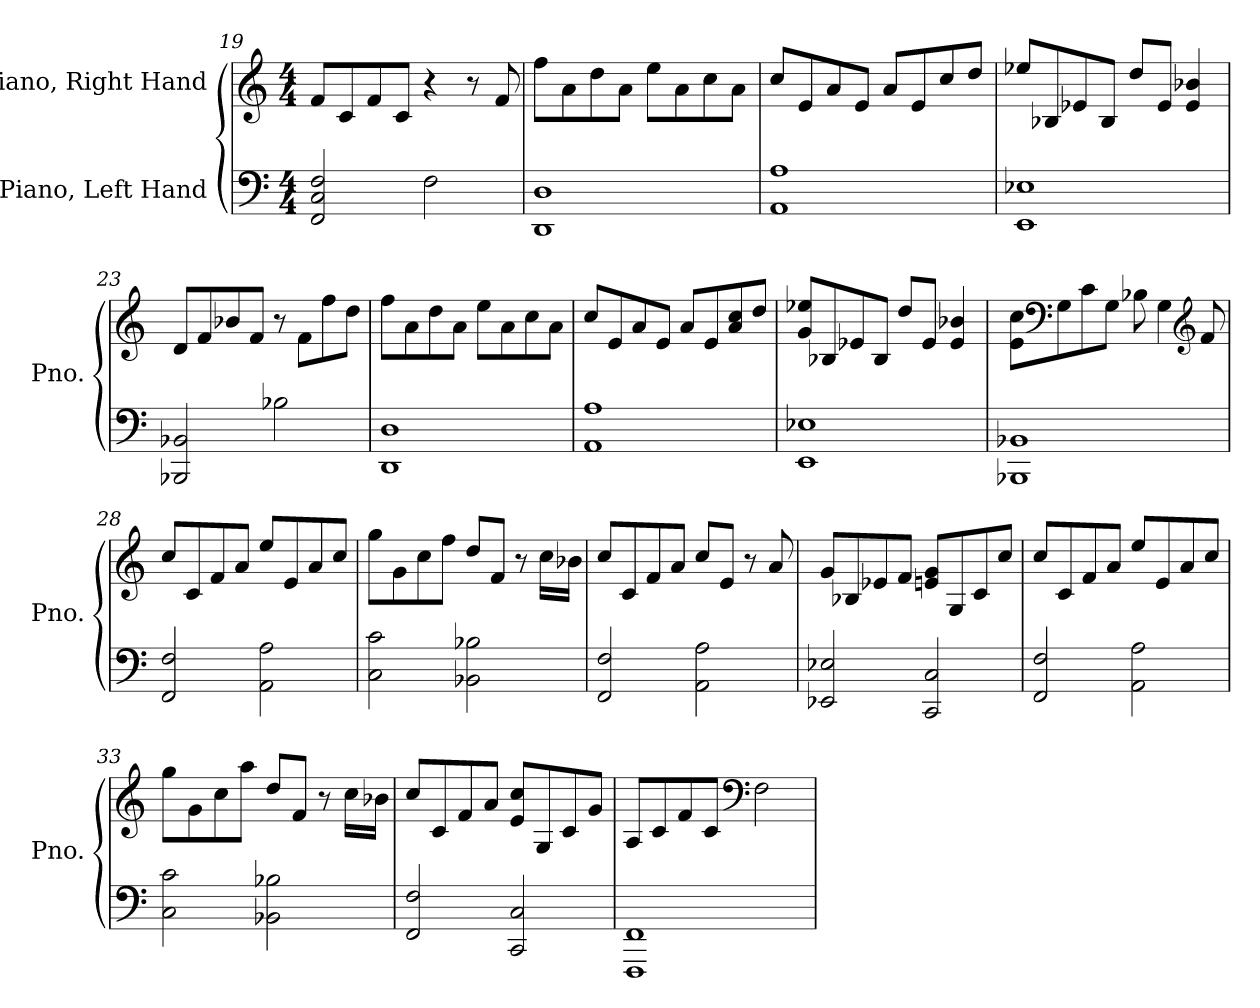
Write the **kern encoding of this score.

**kern	**kern
*part2	*part1
*staff2	*staff1
*I"Piano, Left Hand	*I"Piano, Right Hand
*I'Pno.	*I'Pno.
*clefF4	*clefG2
*k[]	*k[]
*M4/4	*M4/4
=19	=19
2FF/ 2C/ 2F/	8f/L
.	8c/
.	8f/
.	8c/J
2F\	4r
.	8r
.	8f/
=20	=20
1DD 1D	8ff\L
.	8a\
.	8dd\
.	8a\J
.	8ee\L
.	8a\
.	8cc\
.	8a\J
=21	=21
1AA 1A	8cc/L
.	8e/
.	8a/
.	8e/J
.	8a/L
.	8e/
.	8cc/
.	8dd/J
=22	=22
1EE 1E-X	8ee-X/L
.	8B-X/
.	8e-X/
.	8B-/J
.	8dd/L
.	8e-/J
.	4e-/ 4b-X/
!!LO:LB:g=z
=23	=23
2BBB-X/ 2BB-X/	8d/L
.	8f/
.	8b-X/
.	8f/J
2B-X\	8r
.	8f\L
.	8ff\
.	8dd\J
=24	=24
1DD 1D	8ff\L
.	8a\
.	8dd\
.	8a\J
.	8ee\L
.	8a\
.	8cc\
.	8a\J
=25	=25
1AA 1A	8cc/L
.	8e/
.	8a/
.	8e/J
.	8a/L
.	8e/
.	8a/ 8cc/
.	8dd/J
=26	=26
1EE 1E-X	8g/ 8ee-X/L
.	8B-X/
.	8e-X/
.	8B-/J
.	8dd/L
.	8e-/J
.	4e-/ 4b-X/
!!LO:PB:g=z
=27	=27
1BBB-X 1BB-X	8e\ 8cc\L
*	*clefF4
.	8G\
.	8c\
.	8G\J
.	8B-X\
.	4G\
*	*clefG2
.	8f/
=28	=28
2FF/ 2F/	8cc/L
.	8c/
.	8f/
.	8a/J
2AA\ 2A\	8ee/L
.	8e/
.	8a/
.	8cc/J
=29	=29
2C\ 2c\	8gg\L
.	8g\
.	8cc\
.	8ff\J
2BB-X\ 2B-X\	8dd/L
.	8f/J
.	8r
.	16cc\LL
.	16b-X\JJ
=30	=30
2FF/ 2F/	8cc/L
.	8c/
.	8f/
.	8a/J
2AA\ 2A\	8cc/L
.	8e/J
.	8r
.	8a/
!!LO:LB:g=z
=31	=31
2EE-X/ 2E-X/	8g/L
.	8B-X/
.	8e-X/
.	8f/J
2CC/ 2C/	8en/ 8g/L
.	8G/
.	8c/
.	8cc/J
=32	=32
2FF/ 2F/	8cc/L
.	8c/
.	8f/
.	8a/J
2AA\ 2A\	8ee/L
.	8e/
.	8a/
.	8cc/J
=33	=33
2C\ 2c\	8gg\L
.	8g\
.	8cc\
.	8aa\J
2BB-X\ 2B-X\	8dd/L
.	8f/J
.	8r
.	16cc\LL
.	16b-X\JJ
=34	=34
2FF/ 2F/	8cc/L
.	8c/
.	8f/
.	8a/J
2CC/ 2C/	8e/ 8cc/L
.	8G/
.	8c/
.	8g/J
!!LO:LB:g=z
=35	=35
1FFF 1FF	8A/L
.	8c/
.	8f/
.	8c/J
*	*clefF4
.	2F\
=	=
*-	*-
